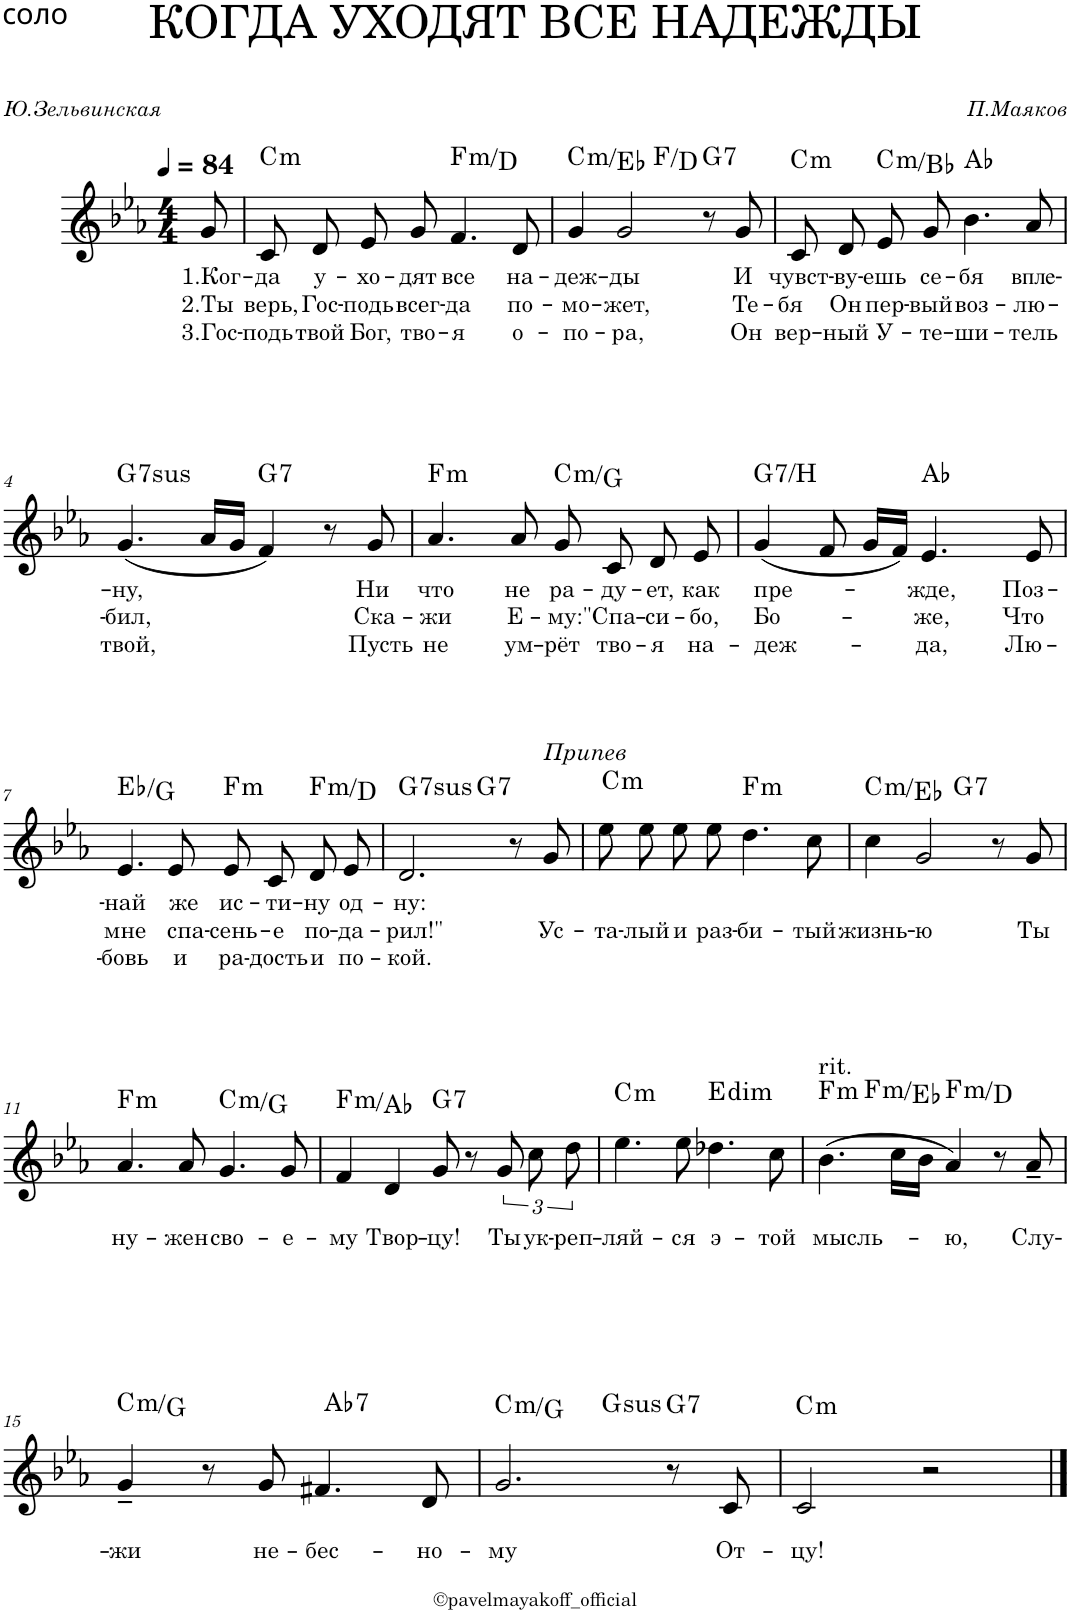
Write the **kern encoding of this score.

**kern	**text	**text	**text	**harte
*part1	*part1	*part1	*part1	*part1
*staff1	*staff1	*staff1	*staff1	*
*I"Гобой	*	*	*	*
*clefG2	*	*	*	*
*k[b-e-a-]	*	*	*	*
*M4/4	*	*	*	*
*MM84	*	*	*	*
=	=	=	=	=
!	!LO:LY:b	!LO:LY:b	!LO:LY:b	!
8g/	1.Ког-	2.Ты	3.Гос-	.
=1	=1	=1	=1	=1
!	!LO:LY:b	!LO:LY:b	!LO:LY:b	!LO:H:kt=m
8c/	-да	верь,	-подь	C:min
!	!LO:LY:b	!LO:LY:b	!LO:LY:b	!
8d/	у-	Гос-	твой	.
!	!LO:LY:b	!LO:LY:b	!LO:LY:b	!
8e-/	-хо-	-подь	Бог,	.
!	!LO:LY:b	!LO:LY:b	!LO:LY:b	!
8g/	-дят	всег-	тво-	.
!	!LO:LY:b	!LO:LY:b	!LO:LY:b	!LO:H:kt=m
4.f/	все	-да	-я	F:min/6
!	!LO:LY:b	!LO:LY:b	!LO:LY:b	!
8d/	на-	по-	о-	.
=2	=2	=2	=2	=2
!	!LO:LY:b	!LO:LY:b	!LO:LY:b	!LO:H:kt=m
*^	*	*	*	*
4g/	2ryy	-деж-	-мо-	-по-	C:min/b3
!	!	!LO:LY:b	!LO:LY:b	!LO:LY:b	!
2g/	.	-ды	-жет,	-ра,	.
.	2ryy	.	.	.	F:maj/6
!	!	!	!	!	!LO:H:kt=7
8r	.	.	.	.	G:7
!	!	!LO:LY:b	!LO:LY:b	!LO:LY:b	!
8g/	.	И	Те-	Он	.
=3	=3	=3	=3	=3	=3
!	!	!LO:LY:b	!LO:LY:b	!LO:LY:b	!LO:H:kt=m
*v	*v	*	*	*	*
8c/	чувст-	-бя	вер-	C:min
!	!LO:LY:b	!LO:LY:b	!LO:LY:b	!
8d/	-ву-	Он	-ный	.
!	!LO:LY:b	!LO:LY:b	!LO:LY:b	!LO:H:kt=m
8e-/	-ешь	пер-	У-	C:min/b7
!	!LO:LY:b	!LO:LY:b	!LO:LY:b	!
8g/	се-	-вый	-те-	.
!	!LO:LY:b	!LO:LY:b	!LO:LY:b	!
4.b-\	-бя	воз-	-ши-	Ab:maj
!	!LO:LY:b	!LO:LY:b	!LO:LY:b	!
8a-/	впле-	-лю-	-тель	.
!!LO:LB:g=z
=4	=4	=4	=4	=4
!	!LO:LY:b	!LO:LY:b	!LO:LY:b	!LO:H:kt=7sus
(4.g/	-ну,	-бил,	твой,	G:sus4(7)
16a-/LL	.	.	.	.
16g/JJ	.	.	.	.
!	!	!	!	!LO:H:kt=7
4f/)	.	.	.	G:7
8r	.	.	.	.
!	!LO:LY:b	!LO:LY:b	!LO:LY:b	!
8g/	Ни	Ска-	Пусть	.
=5	=5	=5	=5	=5
!	!LO:LY:b	!LO:LY:b	!LO:LY:b	!LO:H:kt=m
4.a-/	что	-жи	не	F:min
!	!LO:LY:b	!LO:LY:b	!LO:LY:b	!
8a-/	не	Е-	ум-	.
!	!LO:LY:b	!LO:LY:b	!LO:LY:b	!LO:H:kt=m
8g/	ра-	-му:	-рёт	C:min/5
!	!LO:LY:b	!LO:LY:b	!LO:LY:b	!
8c/	-ду-	"Спа-	тво-	.
!	!LO:LY:b	!LO:LY:b	!LO:LY:b	!
8d/	-ет,	-си-	-я	.
!	!LO:LY:b	!LO:LY:b	!LO:LY:b	!
8e-/	как	-бо,	на-	.
=6	=6	=6	=6	=6
!	!LO:LY:b	!LO:LY:b	!LO:LY:b	!LO:H:kt=7/
(4g/	пре-	Бо-	-деж-	G:maj
8f/	.	.	.	.
16g/LL	.	.	.	.
16f/JJ)	.	.	.	.
!	!LO:LY:b	!LO:LY:b	!LO:LY:b	!
4.e-/	-жде,	-же,	-да,	Ab:maj
!	!LO:LY:b	!LO:LY:b	!LO:LY:b	!
8e-/	Поз-	Что	Лю-	.
!!LO:LB:g=z
=7	=7	=7	=7	=7
!	!LO:LY:b	!LO:LY:b	!LO:LY:b	!
4.e-/	-най	мне	-бовь	Eb:maj/3
!	!LO:LY:b	!LO:LY:b	!LO:LY:b	!
8e-/	же	спа-	и	.
!	!LO:LY:b	!LO:LY:b	!LO:LY:b	!LO:H:kt=m
8e-/	ис-	-сень-	ра-	F:min
!	!LO:LY:b	!LO:LY:b	!LO:LY:b	!
8c/	-ти-	-е	-дость	.
!	!LO:LY:b	!LO:LY:b	!LO:LY:b	!LO:H:kt=m
8d/	-ну	по-	и	F:min/6
!	!LO:LY:b	!LO:LY:b	!LO:LY:b	!
8e-/	од-	-да-	по-	.
=8	=8	=8	=8	=8
!	!LO:LY:b	!LO:LY:b	!LO:LY:b	!LO:H:kt=7sus
*^	*	*	*	*
2.d/	2ryy	-ну:	-рил!"	-кой.	G:sus4(7)
!	!	!	!	!	!LO:H:kt=7
.	2ryy	.	.	.	G:7
8r	.	.	.	.	.
!LO:TX:a:i:t=Припев	!	!	!	!	!
!	!	!	!LO:LY:b	!	!
8g/	.	.	Ус-	.	.
=9	=9	=9	=9	=9	=9
!	!	!	!LO:LY:b	!	!LO:H:kt=m
*v	*v	*	*	*	*
8ee-\	.	-та-	.	C:min
!	!	!LO:LY:b	!	!
8ee-\	.	-лый	.	.
!	!	!LO:LY:b	!	!
8ee-\	.	и	.	.
!	!	!LO:LY:b	!	!
8ee-\	.	раз-	.	.
!	!	!LO:LY:b	!	!LO:H:kt=m
4.dd\	.	-би-	.	F:min
!	!	!LO:LY:b	!	!
8cc\	.	-тый	.	.
=10	=10	=10	=10	=10
!	!	!LO:LY:b	!	!LO:H:kt=m
*^	*	*	*	*
4cc\	2ryy	.	жизнь-	.	C:min/b3
!	!	!	!LO:LY:b	!	!
2g/	.	.	-ю	.	.
!	!	!	!	!	!LO:H:kt=7
.	2ryy	.	.	.	G:7
8r	.	.	.	.	.
!	!	!	!LO:LY:b	!	!
8g/	.	.	Ты	.	.
!!LO:LB:g=z	!!
=11	=11	=11	=11	=11	=11
!	!	!	!LO:LY:b	!	!LO:H:kt=m
*v	*v	*	*	*	*
4.a-/	.	ну-	.	F:min
!	!	!LO:LY:b	!	!
8a-/	.	-жен	.	.
!	!	!LO:LY:b	!	!LO:H:kt=m
4.g/	.	сво-	.	C:min/5
!	!	!LO:LY:b	!	!
8g/	.	-е-	.	.
=12	=12	=12	=12	=12
!	!	!LO:LY:b	!	!LO:H:kt=m
4f/	.	-му	.	F:min/b3
!	!	!LO:LY:b	!	!
4d/	.	Твор-	.	.
!	!	!LO:LY:b	!	!LO:H:kt=7
8g/	.	-цу!	.	G:7
8r	.	.	.	.
!	!	!LO:LY:b	!	!
12g/	.	Ты	.	.
!	!	!LO:LY:b	!	!
12cc\	.	ук-	.	.
!	!	!LO:LY:b	!	!
12dd\	.	-реп-	.	.
=13	=13	=13	=13	=13
!	!	!LO:LY:b	!	!LO:H:kt=m
4.ee-\	.	-ляй-	.	C:min
!	!	!LO:LY:b	!	!
8ee-\	.	-ся	.	.
!	!	!LO:LY:b	!	!LO:H:kt=dim
4.dd-X\	.	э-	.	E:dim
!	!	!LO:LY:b	!	!
8cc\	.	-той	.	.
=14	=14	=14	=14	=14
!LO:TX:a:t=rit.	!	!	!	!
!	!	!LO:LY:b	!	!LO:H:kt=m
*^	*	*	*	*
(4.b-\	4ryy	.	мысль-	.	F:min
!	!	!	!	!	!LO:H:kt=m
.	2.ryy	.	.	.	F:min/b7
16cc\LL	.	.	.	.	.
16b-\JJ	.	.	.	.	.
!	!	!	!LO:LY:b	!	!LO:H:kt=m
4a-/)	.	.	-ю,	.	F:min/6
8r	.	.	.	.	.
!	!	!	!LO:LY:b	!	!
8a-~/	.	.	Слу-	.	.
!!LO:LB:g=z	!!
=15	=15	=15	=15	=15	=15
!	!	!	!LO:LY:b	!	!LO:H:kt=m
*v	*v	*	*	*	*
4g~/	.	-жи	.	C:min/5
8r	.	.	.	.
!	!	!LO:LY:b	!	!
8g/	.	не-	.	.
!	!	!LO:LY:b	!	!LO:H:kt=7
4.f#X/	.	-бес-	.	Ab:7
!	!	!LO:LY:b	!	!
8d/	.	-но-	.	.
=16	=16	=16	=16	=16
!	!	!LO:LY:b	!	!LO:H:kt=m
*^	*	*	*	*
2.g/	2ryy	.	-му	.	C:min/5
!	!	!	!	!	!LO:H:kt=sus
.	2ryy	.	.	.	G:sus4
!	!	!	!	!	!LO:H:kt=7
8r	.	.	.	.	G:7
!	!	!	!LO:LY:b	!	!
8c/	.	.	От-	.	.
=17	=17	=17	=17	=17	=17
!	!	!	!LO:LY:b	!	!LO:H:kt=m
*v	*v	*	*	*	*
2c/	.	-цу!	.	C:min
2r	.	.	.	.
==	==	==	==	==
*-	*-	*-	*-	*-
